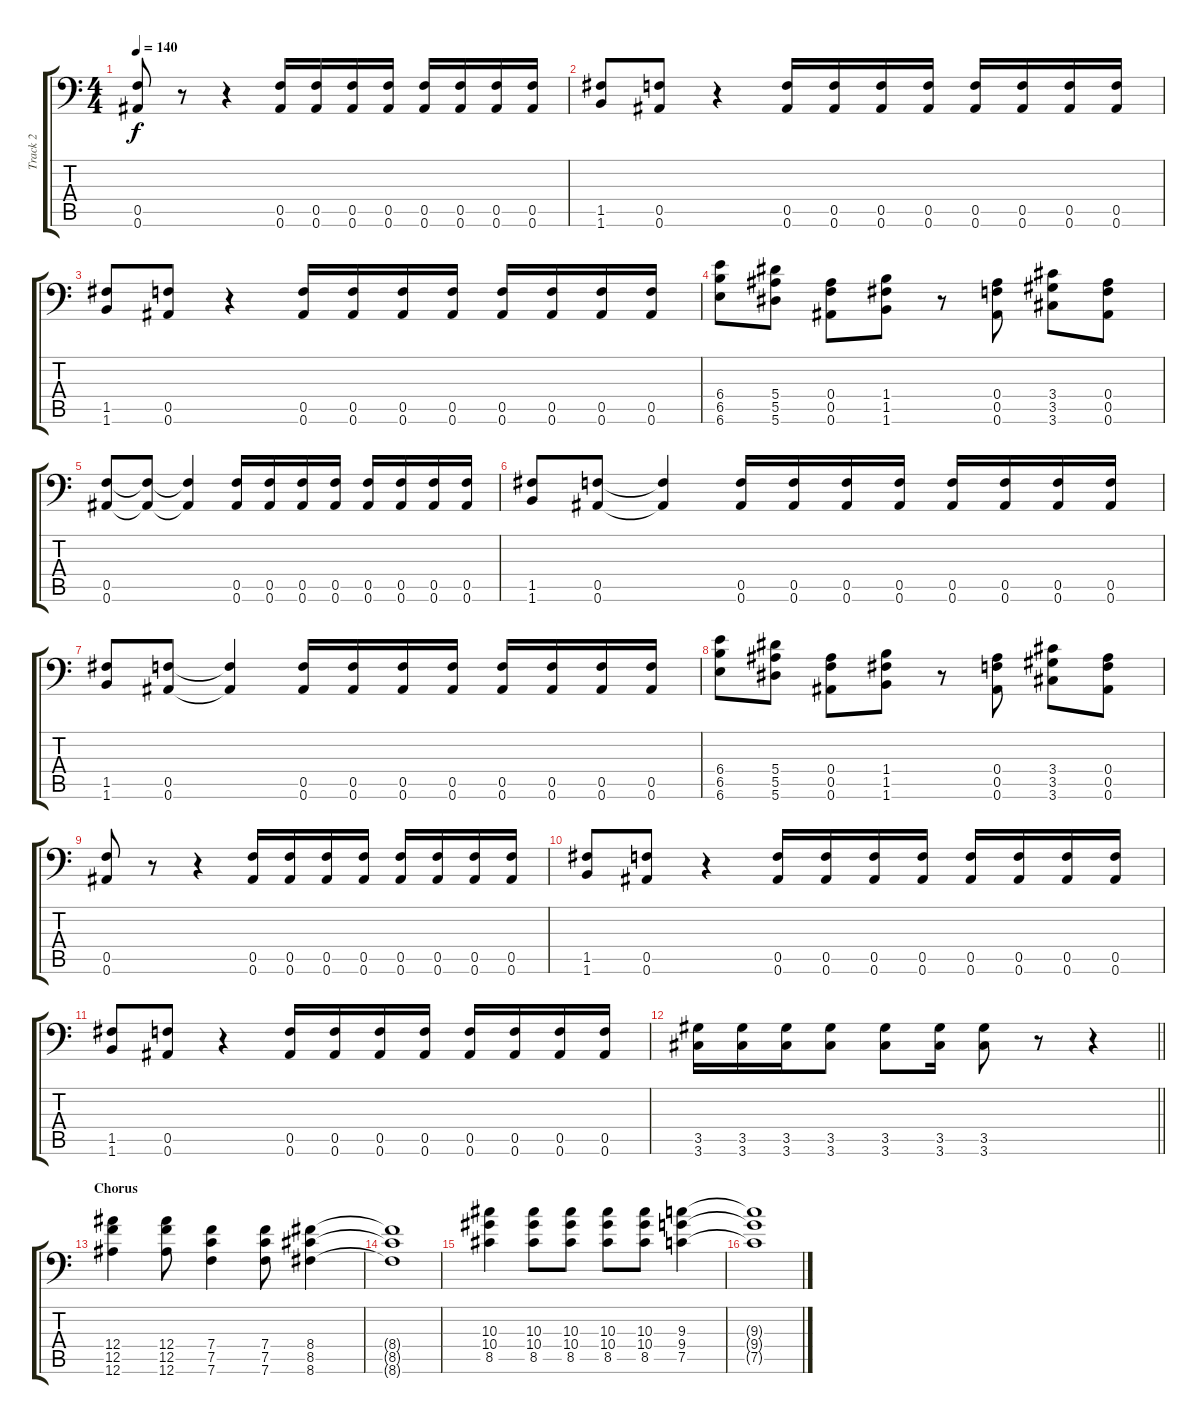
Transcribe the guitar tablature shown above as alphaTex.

\track ("Track 2" "Track 2") {instrument overdrivenguitar}
\staff {score tabs}
\tuning (C4 G3 Eb3 Bb2 F2 Bb1) {hide}
\ts (4 4)
\tempo 140
\clef f4
\ks c
(0.5 0.6).8{dy f} r.8 r.4 (0.5 0.6).16 (0.5 0.6).16 (0.5 0.6).16 (0.5 0.6).16 (0.5 0.6).16 (0.5 0.6).16 (0.5 0.6).16 (0.5 0.6).16 |
(1.5 1.6).8 (0.5 0.6).8 r.4 (0.5 0.6).16 (0.5 0.6).16 (0.5 0.6).16 (0.5 0.6).16 (0.5 0.6).16 (0.5 0.6).16 (0.5 0.6).16 (0.5 0.6).16 |
(1.5 1.6).8 (0.5 0.6).8 r.4 (0.5 0.6).16 (0.5 0.6).16 (0.5 0.6).16 (0.5 0.6).16 (0.5 0.6).16 (0.5 0.6).16 (0.5 0.6).16 (0.5 0.6).16 |
(6.4 6.5 6.6).8 (5.4 5.5 5.6).8 (0.4 0.5 0.6).8 (1.4 1.5 1.6).8 r.8 (0.4 0.5 0.6).8 (3.4 3.5 3.6).8 (0.4 0.5 0.6).8 |
(0.5 0.6).8 (0.5{t} 0.6{t}).8 (0.5{t} 0.6{t}).4 (0.5 0.6).16 (0.5 0.6).16 (0.5 0.6).16 (0.5 0.6).16 (0.5 0.6).16 (0.5 0.6).16 (0.5 0.6).16 (0.5 0.6).16 |
(1.5 1.6).8 (0.5 0.6).8 (0.5{t} 0.6{t}).4 (0.5 0.6).16 (0.5 0.6).16 (0.5 0.6).16 (0.5 0.6).16 (0.5 0.6).16 (0.5 0.6).16 (0.5 0.6).16 (0.5 0.6).16 |
(1.5 1.6).8 (0.5 0.6).8 (0.5{t} 0.6{t}).4 (0.5 0.6).16 (0.5 0.6).16 (0.5 0.6).16 (0.5 0.6).16 (0.5 0.6).16 (0.5 0.6).16 (0.5 0.6).16 (0.5 0.6).16 |
(6.4 6.5 6.6).8 (5.4 5.5 5.6).8 (0.4 0.5 0.6).8 (1.4 1.5 1.6).8 r.8 (0.4 0.5 0.6).8 (3.4 3.5 3.6).8 (0.4 0.5 0.6).8 |
(0.5 0.6).8 r.8 r.4 (0.5 0.6).16 (0.5 0.6).16 (0.5 0.6).16 (0.5 0.6).16 (0.5 0.6).16 (0.5 0.6).16 (0.5 0.6).16 (0.5 0.6).16 |
(1.5 1.6).8 (0.5 0.6).8 r.4 (0.5 0.6).16 (0.5 0.6).16 (0.5 0.6).16 (0.5 0.6).16 (0.5 0.6).16 (0.5 0.6).16 (0.5 0.6).16 (0.5 0.6).16 |
(1.5 1.6).8 (0.5 0.6).8 r.4 (0.5 0.6).16 (0.5 0.6).16 (0.5 0.6).16 (0.5 0.6).16 (0.5 0.6).16 (0.5 0.6).16 (0.5 0.6).16 (0.5 0.6).16 |
\barLineRight lightlight
(3.5 3.6).16 (3.5 3.6).16 (3.5 3.6).16 (3.5 3.6).8 (3.5 3.6).8 (3.5 3.6).16 (3.5 3.6).8 r.8 r.4 |
\section ("" "Chorus")
(12.4 12.5 12.6).4 (12.4 12.5 12.6).8 (7.4 7.5 7.6).4 (7.4 7.5 7.6).8 (8.4 8.5 8.6).4 |
(8.4{t} 8.5{t} 8.6{t}).1 |
(10.3 10.4 8.5).4 (10.3 10.4 8.5).8 (10.3 10.4 8.5).8 (10.3 10.4 8.5).8 (10.3 10.4 8.5).8 (9.3 9.4 7.5).4 |
(9.3{t} 9.4{t} 7.5{t}).1
